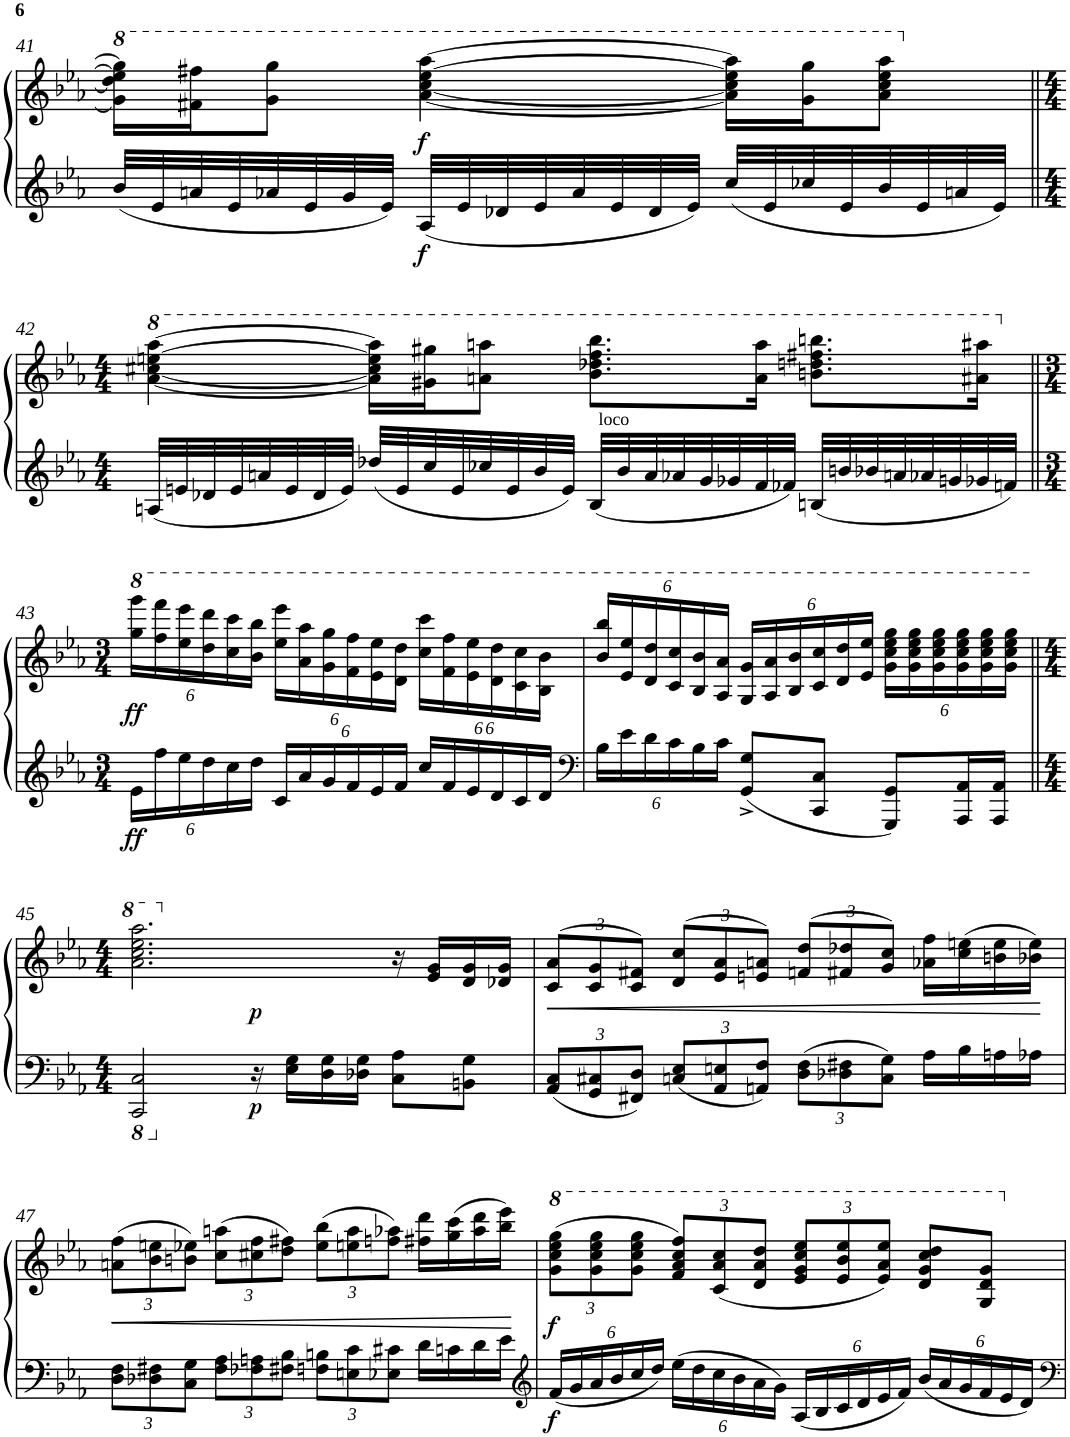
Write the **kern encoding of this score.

**kern	**kern	**dynam
*part1	*part1	*part1
*staff2	*staff1	*staff1/2
*I"Piano	*	*
*I'Pno	*	*
!!LO:PB:g=z
*clefG2	*clefG2	*
*k[b-e-a-]	*k[b-e-a-]	*
*c:	*c:	*
*M3/4	*M3/4	*
*	*8va	*
=41	=41	=41
32b-/LLL	16gg\] 16ddd-\] 16eee-\] 16ggg\]LL	.
32e-/	.	.
32an/	16ff#X\ 16fff#X\J	.
32e-/	.	.
32a-X/	8gg\ 8ggg\J	.
32e-/	.	.
32g/	.	.
32e-/JJJ	.	.
!	!	!LO:DY:b=2
!	!	!LO:DY:n=1:b
32A-/LLL	[4aa-\ [4ccc\ [4eee-\ [4aaa-\	f f
32e-/	.	.
32d-X/	.	.
32e-/	.	.
32a-/	.	.
32e-/	.	.
32d-/	.	.
32e-/JJJ	.	.
32cc/LLL	16aa-\] 16ccc\] 16eee-\] 16aaa-\]LL	.
32e-/	.	.
32cc-X/	16gg\ 16ggg\J	.
32e-/	.	.
32b-/	8aa-\ 8ccc\ 8eee-\ 8aaa-\J	.
32e-/	.	.
32an/	.	.
32e-/JJJ	.	.
!!LO:LB:g=z
=42||	=42||	=42||
*M4/4	*M4/4	*
*	*X8va	*
*	*8va	*
*	*^	*
32An/LLL	[4aa-\ [4ccc#X\ [4eeen\ [4aaa-\	3ryy	.
32en/	.	.	.
32d-X/	.	.	.
32e/	.	.	.
32an/	.	.	.
32e/	.	.	.
32d-/	.	.	.
32e/JJJ	.	.	.
32dd-X/LLL	16aa-\] 16ccc#\] 16eee\] 16aaa-\]LL	.	.
32e/	.	.	.
32cc/	16gg#X\ 16ggg#X\J	.	.
.	.	6ryy	.
32e/	.	.	.
32cc-X/	8aan\ 8aaan\J	.	.
32e/	.	.	.
32b-/	.	.	.
32e/JJJ	.	.	.
32B-/LLL	8.bb-\ 8.ddd-X\ 8.fff\ 8.bbb-\L	96ryy	.
!	!	!LO:TX:b:t=loco	!
.	.	3ryy	.
32b-/	.	.	.
32a/	.	.	.
32a-X/	.	.	.
32g/	.	.	.
32g-X/	.	.	.
32f/	16aa\ 16aaa\Jk	.	.
32f-X/JJJ	.	.	.
32Bn/LLL	8.bbn\ 8.dddn\ 8.fff#X\ 8.bbbn\L	.	.
32bn/	.	.	.
32b-X/	.	.	.
32an/	.	12...ryy	.
32a-X/	.	.	.
32gn/	.	.	.
32g-X/	16aa#X\ 16aaa#X\Jk	.	.
32fn/JJJ	.	.	.
*	*v	*v	*
!!LO:LB:g=z
=43||	=43||	=43||
*M3/4	*M3/4	*
*Xbrackettup	*	*
*	*X8va	*
*	*8va	*
*	*Xbrackettup	*
*	*^	*
!	!	!	!LO:DY:b=2
!	!	!	!LO:DY:n=1:b
*	*v	*v	*
24e-\LL	24ggg\ 24gggg\LL	ff ff
24ff\	24fff\ 24ffff\	.
24ee-\	24eee-\ 24eeee-\	.
24dd\	24ddd\ 24dddd\	.
24cc\	24ccc\ 24cccc\	.
24dd\JJ	24bb-\ 24bbb-\JJ	.
24c/LL	24eee-\ 24eeee-\LL	.
24a-/	24aa-\ 24aaa-\	.
24g/	24gg\ 24ggg\	.
24f/	24ff\ 24fff\	.
24e-/	24ee-\ 24eee-\	.
24f/JJ	24dd\ 24ddd\JJ	.
24cc/LL	24ccc\ 24cccc\LL	.
24f/	24ff\ 24fff\	.
24e-/	24ee-\ 24eee-\	.
24d/	24dd\ 24ddd\	.
24c/	24cc\ 24ccc\	.
24d/JJ	24b-\ 24bb-\JJ	.
=44	=44	=44
*clefF4	*	*
24B-\LL	24bb-/ 24bbb-/LL	.
24e-\	24ee-/ 24eee-/	.
24d\	24dd/ 24ddd/	.
24c\	24cc/ 24ccc/	.
24B-\	24b-/ 24bb-/	.
24c\JJ	24a-/ 24aa-/JJ	.
8GG/^< 8G/^<L	24g/ 24gg/LL	.
.	24a-/ 24aa-/	.
.	24b-/ 24bb-/	.
8CC/ 8C/J	24cc/ 24ccc/	.
.	24dd/ 24ddd/	.
.	24ee-/ 24eee-/JJ	.
8GGG/ 8GG/L	24gg\ 24ccc\ 24eee-\ 24ggg\LL	.
.	24gg\ 24ccc\ 24eee-\ 24ggg\	.
.	24gg\ 24ccc\ 24eee-\ 24ggg\	.
16AAA-/ 16AA-/L	24gg\ 24ccc\ 24eee-\ 24ggg\	.
.	24gg\ 24ccc\ 24eee-\ 24ggg\	.
16AAA-/ 16AA-/JJ	.	.
.	24gg\ 24ccc\ 24eee-\ 24ggg\JJ	.
!!LO:LB:g=z
=45||	=45||	=45||
*M4/4	*M4/4	*
*8ba	*	*
*	*^	*
2CCC/ 2CC/	2.aa-\ 2.ccc\ 2.eee-\ 2.aaa-\	2ryy	.
*X8ba	*	*	*
!	!	!	!LO:DY:b=2
!	!	!	!LO:DY:n=1:b
16r	.	2ryy	p p
16E-\ 16G\LL	.	.	.
16D\ 16G\	.	.	.
16D-X\ 16G\JJ	.	.	.
*	*X8va	*	*
8C\ 8A-\L	16r	.	.
.	16e-/ 16g/LL	.	.
8BBn\ 8G\J	16d/ 16g/	.	.
.	16d-X/ 16g/JJ	.	.
=46	=46	=46	=46
!	!	!	!LO:HP:b
*	*v	*v	*
12AA-/ 12C/L	(>12c/ 12a-/L	<
12GG/ 12C#X/	12c/ 12g/	.
12FF#X/ 12D/J	12c/ 12f#X/J)	.
12Cn/ 12E-/L	(>12d/ 12cc/L	.
12AA-/ 12En/	12e-/ 12a-/	.
12AAn/ 12F/J	12en/ 12an/J)	.
12D\ 12F\L	(>12fn/ 12dd/L	.
12D-X\ 12F#X\	12f#X/ 12dd-X/	.
12C\ 12G\J	12g/ 12cc/J)	.
16A-\LL	16a-X\ 16ff\LL	.
16B-\	(>16cc\ 16een\	.
16An\	16bn\ 16ee\	.
16A-X\JJ	16b-X\ 16ee\JJ)	.
.	.	[
!!LO:LB:g=z
=47	=47	=47
!	!	!LO:HP:b
12D\ 12F\L	(>12an\ 12ff\L	<
12D-X\ 12F#X\	12b-\ 12een\	.
12C\ 12G\J	12bn\ 12ee-X\J)	.
12F#\ 12A-\L	(>12cc\ 12aan\L	.
12F-X\ 12An\	12cc#X\ 12ff\	.
12F#X\ 12B-\J	12dd\ 12ff#X\J)	.
12Fn\ 12Bn\L	(>12ee-\ 12bb-\L	.
12En\ 12c\	12een\ 12aa\	.
12E-X\ 12c#X\J	12ffn\ 12aa-X\J)	.
16d\LL	16ff#X\ 16ddd\LL	.
16cn\	(>16gg\ 16ccc\	.
16d\	16aa-\ 16ddd\	.
16e-\JJ	16bb-\ 16eee-\JJ)	.
.	.	[
=48	=48	=48
*clefG2	*	*
*	*8va	*
!	!	!LO:DY:b=2
!	!	!LO:DY:n=1:b
24f/LL	(>12gg\ 12ccc\ 12eee-\ 12ggg\L	f f
24g/	.	.
24a-/	12gg\ 12ccc\ 12eee-\ 12ggg\	.
24b-/	.	.
24cc/	12gg\ 12ccc\ 12eee-\ 12ggg\J	.
24dd/JJ	.	.
24ee-\LL	12ff/ 12aa-/ 12ccc/ 12fff/L)	.
24dd\	.	.
24cc\	(<12cc/ 12aa-/ 12ccc/	.
24b-\	.	.
24a-\	12dd/ 12aa-/ 12ddd/J	.
24g\JJ	.	.
24A-/LL	12ee-/ 12gg/ 12ccc/ 12eee-/L	.
24B-/	.	.
24c/	12ee-/ 12bb-/ 12eee-/	.
24d/	.	.
24e-/	12ee-/ 12aa-/ 12eee-/J)	.
24f/JJ	.	.
24b-/LL	8dd/ 8gg/ 8ccc/ 8ddd/L	.
24a-/	.	.
24g/	.	.
24f/	8g/ 8dd/ 8gg/J	.
24e-/	.	.
24d/JJ	.	.
*	*X8va	*
=	=	=
*-	*-	*-
